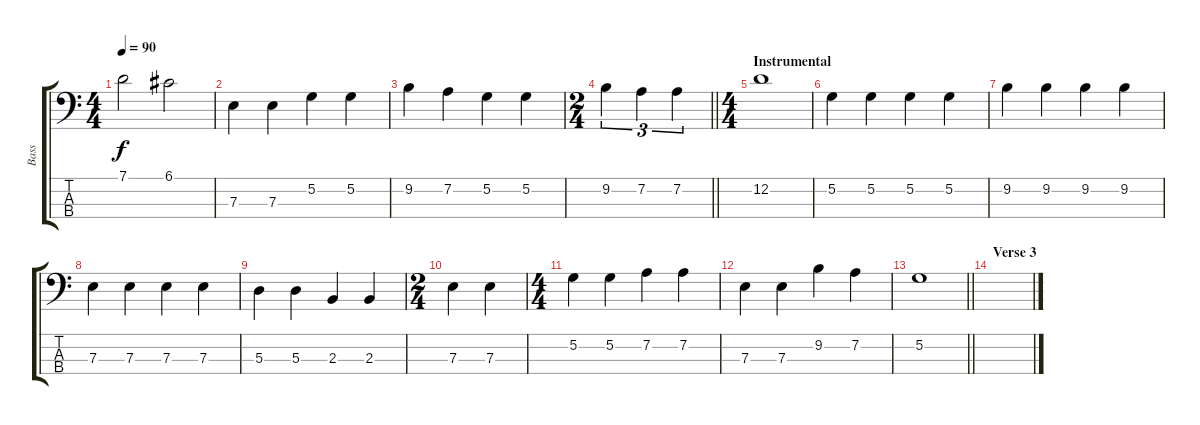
\track ("Bass" "Bass") {instrument electricbassfinger}
\staff {score tabs}
\tuning (G2 D2 A1 E1) {hide}
\ts (4 4)
\tempo 90
\clef f4
\ks c
7.1.2{dy f} 6.1.2 |
7.3.4 7.3.4 5.2.4 5.2.4 |
9.2.4 7.2.4 5.2.4 5.2.4 |
\ts (2 4)
\barLineRight lightlight
9.2.4{tu (3 2)} 7.2.4{tu (3 2)} 7.2.4{tu (3 2)} |
\ts (4 4)
\section ("" "Instrumental")
12.2.1 |
5.2.4 5.2.4 5.2.4 5.2.4 |
9.2.4 9.2.4 9.2.4 9.2.4 |
7.3.4 7.3.4 7.3.4 7.3.4 |
5.3.4 5.3.4 2.3.4 2.3.4 |
\ts (2 4)
7.3.4 7.3.4 |
\ts (4 4)
5.2.4 5.2.4 7.2.4 7.2.4 |
7.3.4 7.3.4 9.2.4 7.2.4 |
\barLineRight lightlight
5.2.1 |
\section ("" "Verse 3")
